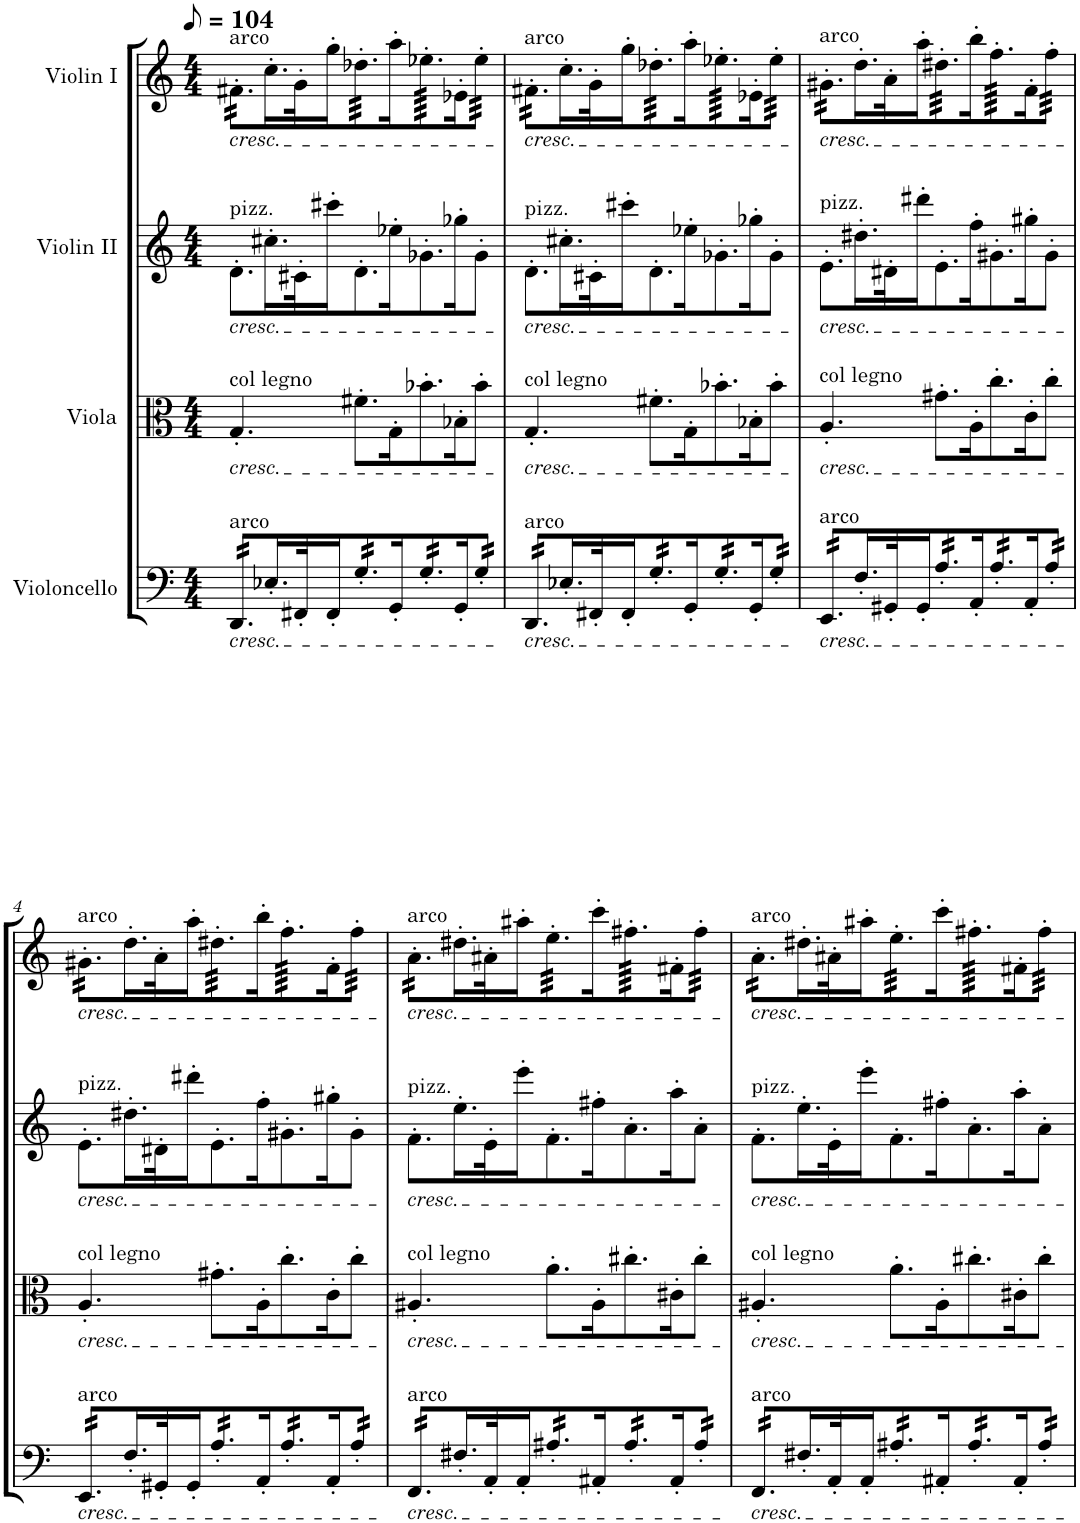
**kern	**kern	**kern	**kern
*part4	*part3	*part2	*part1
*staff4	*staff3	*staff2	*staff1
*I"Violoncello	*I"Viola	*I"Violin II	*I"Violin I
*I'Vc	*I'Vla	*I'Vln	*I'Vln
*clefF4	*clefC3	*clefG2	*clefG2
*k[]	*k[]	*k[]	*k[]
*M4/4	*M4/4	*M4/4	*M4/4
*MM52	*MM52	*MM52	*MM52
=1	=1	=1	=1
!	!	!	!LO:TX:a:t=arco
!	!	!	!LO:TX:b:i:t=cresc.
!	!	!LO:TX:a:t=pizz.	!
!	!	!LO:TX:b:i:t=cresc.	!
!	!LO:TX:a:t=col legno	!	!
!	!LO:TX:b:i:t=cresc.	!	!
!LO:TX:a:t=arco	!	!	!
!LO:TX:b:i:t=cresc.	!	!	!
*tremolo	*	*	*
*	*	*	*tremolo
32DD/LLL	4.G'/	8.d'\L	32f#X'\LLL
32DD/	.	.	32f#X'\
32DD/	.	.	32f#X'\
32DD/	.	.	32f#X'\
32DD/	.	.	32f#X'\
32DD/JJJ	.	.	32f#X'\JJJ
*	*	*	*Xtremolo
*Xtremolo	*	*	*
16.E-X'/L	.	16.cc#X'\L	16.cc'\L
32FF#X'/K	.	32c#X'\K	32g'\K
16FF#'/J	.	16ccc#X'\J	16gg'\J
*tremolo	*	*	*
*	*	*	*tremolo
32G'/LLL	8.f#X'\L	8.d'\	64dd-X'\LLLL
.	.	.	64dd-X'\
32G'/	.	.	64dd-X'\
.	.	.	64dd-X'\
32G'/	.	.	64dd-X'\
.	.	.	64dd-X'\
32G'/	.	.	64dd-X'\
.	.	.	64dd-X'\
32G'/	.	.	64dd-X'\
.	.	.	64dd-X'\
32G'/JJJ	.	.	64dd-X'\
*Xtremolo	*	*	*
.	.	.	64dd-X'\JJJJ
*	*	*	*Xtremolo
16GG'/K	16G'\K	16ee-X'\K	16aa'\K
*tremolo	*	*	*
*	*	*	*tremolo
32G'/LLL	8.b-X'\	8.g-X'\	128ee-X'\LLLLL
.	.	.	128ee-X'\
.	.	.	128ee-X'\
.	.	.	128ee-X'\
32G'/	.	.	128ee-X'\
.	.	.	128ee-X'\
.	.	.	128ee-X'\
.	.	.	128ee-X'\
32G'/	.	.	128ee-X'\
.	.	.	128ee-X'\
.	.	.	128ee-X'\
.	.	.	128ee-X'\
32G'/	.	.	128ee-X'\
.	.	.	128ee-X'\
.	.	.	128ee-X'\
.	.	.	128ee-X'\
32G'/	.	.	128ee-X'\
.	.	.	128ee-X'\
.	.	.	128ee-X'\
.	.	.	128ee-X'\
32G'/JJJ	.	.	128ee-X'\
*Xtremolo	*	*	*
.	.	.	128ee-X'\
.	.	.	128ee-X'\
.	.	.	128ee-X'\JJJJJ
*	*	*	*Xtremolo
16GG'/K	16B-X'\K	16gg-X'\K	16e-X'\K
*tremolo	*	*	*
*	*	*	*tremolo
32G'/	8b-'\J	8g-'\J	64ee-'\
.	.	.	64ee-'\
32G'/	.	.	64ee-'\
.	.	.	64ee-'\
32G'/	.	.	64ee-'\
.	.	.	64ee-'\
32G'/JJJ	.	.	64ee-'\
.	.	.	64ee-'\JJJJ
=2	=2	=2	=2
!	!	!	!LO:TX:a:t=arco
!	!	!	!LO:TX:b:i:t=cresc.
!	!	!LO:TX:a:t=pizz.	!
!	!	!LO:TX:b:i:t=cresc.	!
!	!LO:TX:a:t=col legno	!	!
!	!LO:TX:b:i:t=cresc.	!	!
!LO:TX:a:t=arco	!	!	!
!LO:TX:b:i:t=cresc.	!	!	!
32DD/LLL	4.G'/	8.d'\L	32f#X'\LLL
32DD/	.	.	32f#X'\
32DD/	.	.	32f#X'\
32DD/	.	.	32f#X'\
32DD/	.	.	32f#X'\
32DD/JJJ	.	.	32f#X'\JJJ
*	*	*	*Xtremolo
*Xtremolo	*	*	*
16.E-X'/L	.	16.cc#X'\L	16.cc'\L
32FF#X'/K	.	32c#X'\K	32g'\K
16FF#'/J	.	16ccc#X'\J	16gg'\J
*tremolo	*	*	*
*	*	*	*tremolo
32G'/LLL	8.f#X'\L	8.d'\	64dd-X'\LLLL
.	.	.	64dd-X'\
32G'/	.	.	64dd-X'\
.	.	.	64dd-X'\
32G'/	.	.	64dd-X'\
.	.	.	64dd-X'\
32G'/	.	.	64dd-X'\
.	.	.	64dd-X'\
32G'/	.	.	64dd-X'\
.	.	.	64dd-X'\
32G'/JJJ	.	.	64dd-X'\
*Xtremolo	*	*	*
.	.	.	64dd-X'\JJJJ
*	*	*	*Xtremolo
16GG'/K	16G'\K	16ee-X'\K	16aa'\K
*tremolo	*	*	*
*	*	*	*tremolo
32G'/LLL	8.b-X'\	8.g-X'\	128ee-X'\LLLLL
.	.	.	128ee-X'\
.	.	.	128ee-X'\
.	.	.	128ee-X'\
32G'/	.	.	128ee-X'\
.	.	.	128ee-X'\
.	.	.	128ee-X'\
.	.	.	128ee-X'\
32G'/	.	.	128ee-X'\
.	.	.	128ee-X'\
.	.	.	128ee-X'\
.	.	.	128ee-X'\
32G'/	.	.	128ee-X'\
.	.	.	128ee-X'\
.	.	.	128ee-X'\
.	.	.	128ee-X'\
32G'/	.	.	128ee-X'\
.	.	.	128ee-X'\
.	.	.	128ee-X'\
.	.	.	128ee-X'\
32G'/JJJ	.	.	128ee-X'\
*Xtremolo	*	*	*
.	.	.	128ee-X'\
.	.	.	128ee-X'\
.	.	.	128ee-X'\JJJJJ
*	*	*	*Xtremolo
16GG'/K	16B-X'\K	16gg-X'\K	16e-X'\K
*tremolo	*	*	*
*	*	*	*tremolo
32G'/	8b-'\J	8g-'\J	64ee-'\
.	.	.	64ee-'\
32G'/	.	.	64ee-'\
.	.	.	64ee-'\
32G'/	.	.	64ee-'\
.	.	.	64ee-'\
32G'/JJJ	.	.	64ee-'\
.	.	.	64ee-'\JJJJ
=3	=3	=3	=3
!	!	!	!LO:TX:a:t=arco
!	!	!	!LO:TX:b:i:t=cresc.
!	!	!LO:TX:a:t=pizz.	!
!	!	!LO:TX:b:i:t=cresc.	!
!	!LO:TX:a:t=col legno	!	!
!	!LO:TX:b:i:t=cresc.	!	!
!LO:TX:a:t=arco	!	!	!
!LO:TX:b:i:t=cresc.	!	!	!
32EE/LLL	4.A'/	8.e'\L	32g#X'\LLL
32EE/	.	.	32g#X'\
32EE/	.	.	32g#X'\
32EE/	.	.	32g#X'\
32EE/	.	.	32g#X'\
32EE/JJJ	.	.	32g#X'\JJJ
*	*	*	*Xtremolo
*Xtremolo	*	*	*
16.F'/L	.	16.dd#X'\L	16.dd'\L
32GG#X'/K	.	32d#X'\K	32a'\K
16GG#'/J	.	16ddd#X'\J	16aa'\J
*tremolo	*	*	*
*	*	*	*tremolo
32A'/LLL	8.g#X'\L	8.e'\	64dd#X'\LLLL
.	.	.	64dd#X'\
32A'/	.	.	64dd#X'\
.	.	.	64dd#X'\
32A'/	.	.	64dd#X'\
.	.	.	64dd#X'\
32A'/	.	.	64dd#X'\
.	.	.	64dd#X'\
32A'/	.	.	64dd#X'\
.	.	.	64dd#X'\
32A'/JJJ	.	.	64dd#X'\
*Xtremolo	*	*	*
.	.	.	64dd#X'\JJJJ
*	*	*	*Xtremolo
16AA'/K	16A'\K	16ff'\K	16bb'\K
*tremolo	*	*	*
*	*	*	*tremolo
32A'/LLL	8.cc'\	8.g#X'\	128ff'\LLLLL
.	.	.	128ff'\
.	.	.	128ff'\
.	.	.	128ff'\
32A'/	.	.	128ff'\
.	.	.	128ff'\
.	.	.	128ff'\
.	.	.	128ff'\
32A'/	.	.	128ff'\
.	.	.	128ff'\
.	.	.	128ff'\
.	.	.	128ff'\
32A'/	.	.	128ff'\
.	.	.	128ff'\
.	.	.	128ff'\
.	.	.	128ff'\
32A'/	.	.	128ff'\
.	.	.	128ff'\
.	.	.	128ff'\
.	.	.	128ff'\
32A'/JJJ	.	.	128ff'\
*Xtremolo	*	*	*
.	.	.	128ff'\
.	.	.	128ff'\
.	.	.	128ff'\JJJJJ
*	*	*	*Xtremolo
16AA'/K	16c'\K	16gg#X'\K	16f'\K
*tremolo	*	*	*
*	*	*	*tremolo
32A'/	8cc'\J	8g#'\J	64ff'\
.	.	.	64ff'\
32A'/	.	.	64ff'\
.	.	.	64ff'\
32A'/	.	.	64ff'\
.	.	.	64ff'\
32A'/JJJ	.	.	64ff'\
.	.	.	64ff'\JJJJ
!!LO:LB:g=z
=4	=4	=4	=4
!	!	!	!LO:TX:a:t=arco
!	!	!	!LO:TX:b:i:t=cresc.
!	!	!LO:TX:a:t=pizz.	!
!	!	!LO:TX:b:i:t=cresc.	!
!	!LO:TX:a:t=col legno	!	!
!	!LO:TX:b:i:t=cresc.	!	!
!LO:TX:a:t=arco	!	!	!
!LO:TX:b:i:t=cresc.	!	!	!
32EE/LLL	4.A'/	8.e'\L	32g#X'\LLL
32EE/	.	.	32g#X'\
32EE/	.	.	32g#X'\
32EE/	.	.	32g#X'\
32EE/	.	.	32g#X'\
32EE/JJJ	.	.	32g#X'\JJJ
*	*	*	*Xtremolo
*Xtremolo	*	*	*
16.F'/L	.	16.dd#X'\L	16.dd'\L
32GG#X'/K	.	32d#X'\K	32a'\K
16GG#'/J	.	16ddd#X'\J	16aa'\J
*tremolo	*	*	*
*	*	*	*tremolo
32A'/LLL	8.g#X'\L	8.e'\	64dd#X'\LLLL
.	.	.	64dd#X'\
32A'/	.	.	64dd#X'\
.	.	.	64dd#X'\
32A'/	.	.	64dd#X'\
.	.	.	64dd#X'\
32A'/	.	.	64dd#X'\
.	.	.	64dd#X'\
32A'/	.	.	64dd#X'\
.	.	.	64dd#X'\
32A'/JJJ	.	.	64dd#X'\
*Xtremolo	*	*	*
.	.	.	64dd#X'\JJJJ
*	*	*	*Xtremolo
16AA'/K	16A'\K	16ff'\K	16bb'\K
*tremolo	*	*	*
*	*	*	*tremolo
32A'/LLL	8.cc'\	8.g#X'\	128ff'\LLLLL
.	.	.	128ff'\
.	.	.	128ff'\
.	.	.	128ff'\
32A'/	.	.	128ff'\
.	.	.	128ff'\
.	.	.	128ff'\
.	.	.	128ff'\
32A'/	.	.	128ff'\
.	.	.	128ff'\
.	.	.	128ff'\
.	.	.	128ff'\
32A'/	.	.	128ff'\
.	.	.	128ff'\
.	.	.	128ff'\
.	.	.	128ff'\
32A'/	.	.	128ff'\
.	.	.	128ff'\
.	.	.	128ff'\
.	.	.	128ff'\
32A'/JJJ	.	.	128ff'\
*Xtremolo	*	*	*
.	.	.	128ff'\
.	.	.	128ff'\
.	.	.	128ff'\JJJJJ
*	*	*	*Xtremolo
16AA'/K	16c'\K	16gg#X'\K	16f'\K
*tremolo	*	*	*
*	*	*	*tremolo
32A'/	8cc'\J	8g#'\J	64ff'\
.	.	.	64ff'\
32A'/	.	.	64ff'\
.	.	.	64ff'\
32A'/	.	.	64ff'\
.	.	.	64ff'\
32A'/JJJ	.	.	64ff'\
.	.	.	64ff'\JJJJ
=5	=5	=5	=5
!	!	!	!LO:TX:a:t=arco
!	!	!	!LO:TX:b:i:t=cresc.
!	!	!LO:TX:a:t=pizz.	!
!	!	!LO:TX:b:i:t=cresc.	!
!	!LO:TX:a:t=col legno	!	!
!	!LO:TX:b:i:t=cresc.	!	!
!LO:TX:a:t=arco	!	!	!
!LO:TX:b:i:t=cresc.	!	!	!
32FF/LLL	4.A#X'/	8.f'\L	32a'\LLL
32FF/	.	.	32a'\
32FF/	.	.	32a'\
32FF/	.	.	32a'\
32FF/	.	.	32a'\
32FF/JJJ	.	.	32a'\JJJ
*	*	*	*Xtremolo
*Xtremolo	*	*	*
16.F#X'/L	.	16.ee'\L	16.dd#X'\L
32AA'/K	.	32e'\K	32a#X'\K
16AA'/J	.	16eee'\J	16aa#X'\J
*tremolo	*	*	*
*	*	*	*tremolo
32A#X'/LLL	8.a'\L	8.f'\	64ee'\LLLL
.	.	.	64ee'\
32A#X'/	.	.	64ee'\
.	.	.	64ee'\
32A#X'/	.	.	64ee'\
.	.	.	64ee'\
32A#X'/	.	.	64ee'\
.	.	.	64ee'\
32A#X'/	.	.	64ee'\
.	.	.	64ee'\
32A#X'/JJJ	.	.	64ee'\
*Xtremolo	*	*	*
.	.	.	64ee'\JJJJ
*	*	*	*Xtremolo
16AA#X'/K	16A#'\K	16ff#X'\K	16ccc'\K
*tremolo	*	*	*
*	*	*	*tremolo
32A#'/LLL	8.cc#X'\	8.a'\	128ff#X'\LLLLL
.	.	.	128ff#X'\
.	.	.	128ff#X'\
.	.	.	128ff#X'\
32A#'/	.	.	128ff#X'\
.	.	.	128ff#X'\
.	.	.	128ff#X'\
.	.	.	128ff#X'\
32A#'/	.	.	128ff#X'\
.	.	.	128ff#X'\
.	.	.	128ff#X'\
.	.	.	128ff#X'\
32A#'/	.	.	128ff#X'\
.	.	.	128ff#X'\
.	.	.	128ff#X'\
.	.	.	128ff#X'\
32A#'/	.	.	128ff#X'\
.	.	.	128ff#X'\
.	.	.	128ff#X'\
.	.	.	128ff#X'\
32A#'/JJJ	.	.	128ff#X'\
*Xtremolo	*	*	*
.	.	.	128ff#X'\
.	.	.	128ff#X'\
.	.	.	128ff#X'\JJJJJ
*	*	*	*Xtremolo
16AA#'/K	16c#X'\K	16aa'\K	16f#X'\K
*tremolo	*	*	*
*	*	*	*tremolo
32A#'/	8cc#'\J	8a'\J	64ff#'\
.	.	.	64ff#'\
32A#'/	.	.	64ff#'\
.	.	.	64ff#'\
32A#'/	.	.	64ff#'\
.	.	.	64ff#'\
32A#'/JJJ	.	.	64ff#'\
.	.	.	64ff#'\JJJJ
=6	=6	=6	=6
!	!	!	!LO:TX:a:t=arco
!	!	!	!LO:TX:b:i:t=cresc.
!	!	!LO:TX:a:t=pizz.	!
!	!	!LO:TX:b:i:t=cresc.	!
!	!LO:TX:a:t=col legno	!	!
!	!LO:TX:b:i:t=cresc.	!	!
!LO:TX:a:t=arco	!	!	!
!LO:TX:b:i:t=cresc.	!	!	!
32FF/LLL	4.A#X'/	8.f'\L	32a'\LLL
32FF/	.	.	32a'\
32FF/	.	.	32a'\
32FF/	.	.	32a'\
32FF/	.	.	32a'\
32FF/JJJ	.	.	32a'\JJJ
*	*	*	*Xtremolo
*Xtremolo	*	*	*
16.F#X'/L	.	16.ee'\L	16.dd#X'\L
32AA'/K	.	32e'\K	32a#X'\K
16AA'/J	.	16eee'\J	16aa#X'\J
*tremolo	*	*	*
*	*	*	*tremolo
32A#X'/LLL	8.a'\L	8.f'\	64ee'\LLLL
.	.	.	64ee'\
32A#X'/	.	.	64ee'\
.	.	.	64ee'\
32A#X'/	.	.	64ee'\
.	.	.	64ee'\
32A#X'/	.	.	64ee'\
.	.	.	64ee'\
32A#X'/	.	.	64ee'\
.	.	.	64ee'\
32A#X'/JJJ	.	.	64ee'\
*Xtremolo	*	*	*
.	.	.	64ee'\JJJJ
*	*	*	*Xtremolo
16AA#X'/K	16A#'\K	16ff#X'\K	16ccc'\K
*tremolo	*	*	*
*	*	*	*tremolo
32A#'/LLL	8.cc#X'\	8.a'\	128ff#X'\LLLLL
.	.	.	128ff#X'\
.	.	.	128ff#X'\
.	.	.	128ff#X'\
32A#'/	.	.	128ff#X'\
.	.	.	128ff#X'\
.	.	.	128ff#X'\
.	.	.	128ff#X'\
32A#'/	.	.	128ff#X'\
.	.	.	128ff#X'\
.	.	.	128ff#X'\
.	.	.	128ff#X'\
32A#'/	.	.	128ff#X'\
.	.	.	128ff#X'\
.	.	.	128ff#X'\
.	.	.	128ff#X'\
32A#'/	.	.	128ff#X'\
.	.	.	128ff#X'\
.	.	.	128ff#X'\
.	.	.	128ff#X'\
32A#'/JJJ	.	.	128ff#X'\
*Xtremolo	*	*	*
.	.	.	128ff#X'\
.	.	.	128ff#X'\
.	.	.	128ff#X'\JJJJJ
*	*	*	*Xtremolo
16AA#'/K	16c#X'\K	16aa'\K	16f#X'\K
*tremolo	*	*	*
*	*	*	*tremolo
32A#'/	8cc#'\J	8a'\J	64ff#'\
.	.	.	64ff#'\
32A#'/	.	.	64ff#'\
.	.	.	64ff#'\
32A#'/	.	.	64ff#'\
.	.	.	64ff#'\
32A#'/JJJ	.	.	64ff#'\
*Xtremolo	*	*	*
.	.	.	64ff#'\JJJJ
*	*	*	*Xtremolo
=	=	=	=
*-	*-	*-	*-
